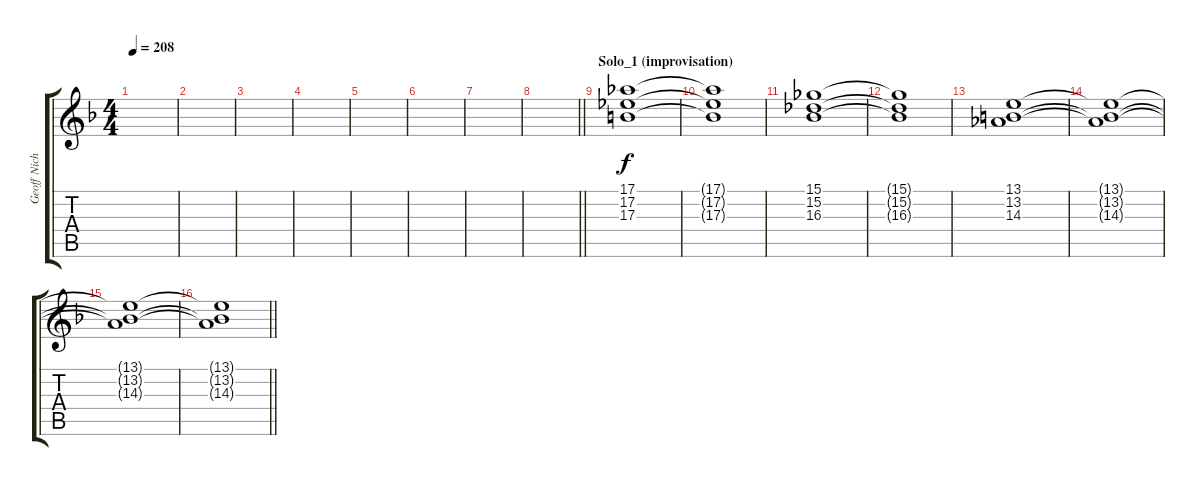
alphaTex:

\track ("Geoff Nichols" "Geoff Nich") {instrument stringensemble1}
\staff {score tabs}
\tuning (Eb4 Bb3 Gb3 Db3 Ab2 Eb2) {hide}
\ts (4 4)
\tempo 208
\clef g2
\ks f
|
|
|
|
|
|
|
\barLineRight lightlight
|
\section ("" "Solo_1 (improvisation)")
(17.1 17.2 17.3).1{volume 9} |
(17.1{t} 17.2{t} 17.3{t}).1 |
(15.1 15.2 16.3).1 |
(15.1{t} 15.2{t} 16.3{t}).1 |
(13.1 13.2 14.3).1 |
(13.1{t} 13.2{t} 14.3{t}).1 |
(13.1{t} 13.2{t} 14.3{t}).1 |
\barLineRight lightlight
(13.1{t} 13.2{t} 14.3{t}).1
